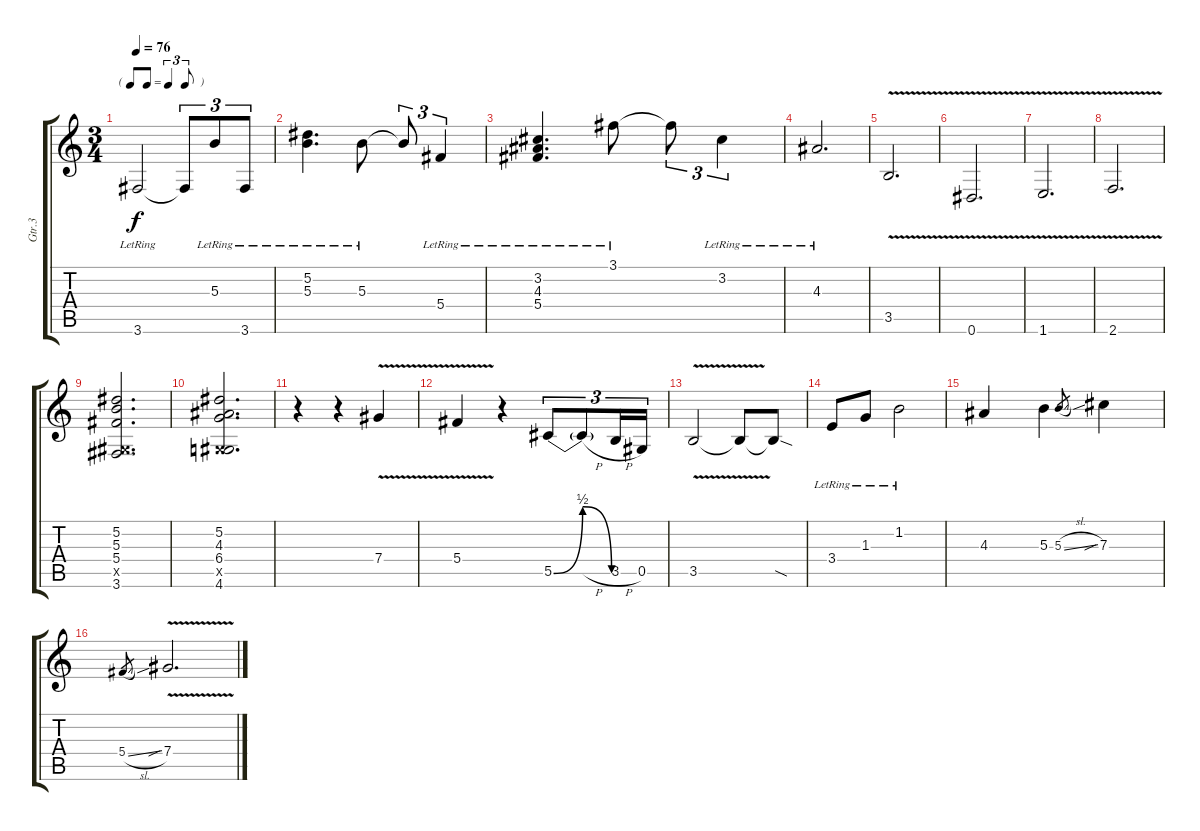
\track ("Gtr.3" "Gtr.3") {instrument acousticguitarsteel}
\staff {score tabs}
\tuning (Eb4 Bb3 Gb3 Db3 Ab2 Eb2) {hide}
\ts (3 4)
\tf triplet8th
\tempo 76
\clef g2
\ks c
3.6{lr}.2{dy f} 3.6{t}.8{tu (3 2)} 5.3{lr}.8{tu (3 2) beam merge} 3.6{lr}.8{tu (3 2)} |
(5.2{lr} 5.3{lr}).4{d} 5.3{lr}.8 5.3{t}.8{tu (3 2) beam Up} 5.4{lr}.4{tu (3 2) beam Up} |
(3.2{lr} 4.3{lr} 5.4{lr}).4{d} 3.1{lr}.8 3.1{t}.8{tu (3 2) beam Down} 3.2{lr}.4{tu (3 2) beam Down} |
4.3{lr}.2{d} |
3.5{v}.2{d} |
0.6{v}.2{d} |
1.6{v}.2{d} |
2.6{v}.2{d} |
(5.2 5.3 5.4 0.5{x} 3.6).2{d} |
(5.2 4.3 6.4 0.5{x} 4.6).2{d} |
r.4 r.4 7.4{v}.4 |
5.4{v}.4 r.4 5.5{be (bendrelease 0 0 30 2 45 2 60 0)}.8{tu (3 2)} 5.5{h t}.8{tu (3 2) beam merge} 3.5{h}.16{tu (3 2)} 0.5.16{tu (3 2)} |
3.5{v}.2 3.5{t}.8 3.5{sod t}.8 |
3.4{lr}.8 1.3{lr}.8 1.2{lr}.2 |
4.3.4 5.3.4 5.3{sl}.8{gr} 7.3{sib}.4 |
5.4{sl}.8{gr} 7.4{v sib}.2{d}
